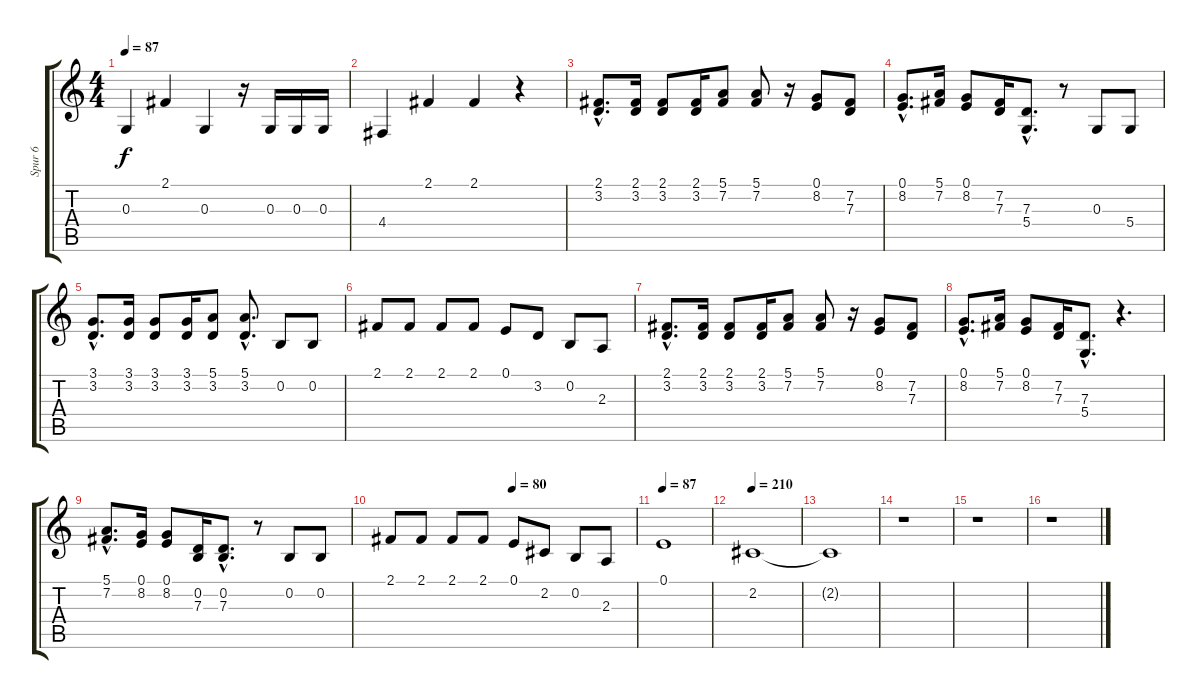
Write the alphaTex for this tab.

\track ("Spur 6" "Spur 6") {instrument oboe}
\staff {score tabs}
\tuning (E4 B3 G3 D3 A2 E2) {hide}
\ts (4 4)
\tempo 87
\clef g2
\ks c
0.3.4{dy f} 2.1.4 0.3.4 r.16 0.3.16 0.3.16 0.3.16 |
4.4.4 2.1.4 2.1.4 r.4 |
(2.1{hac} 3.2{hac}).8{d} (2.1 3.2).16 (2.1 3.2).8 (2.1 3.2).16 (5.1 7.2).8 (5.1 7.2).8 r.16 (0.1 8.2).8 (7.2 7.3).8 |
(0.1{hac} 8.2{hac}).8{d} (5.1 7.2).16 (0.1 8.2).8 (7.2 7.3).16 (7.3{hac} 5.4{hac}).8{d} r.8 0.3.8 5.4.8 |
(3.1{hac} 3.2{hac}).8{d} (3.1 3.2).16 (3.1 3.2).8 (3.1 3.2).16 (5.1 3.2).8 (5.1{hac} 3.2{hac}).8{d} 0.2.8 0.2.8 |
2.1.8 2.1.8 2.1.8 2.1.8 0.1.8 3.2.8 0.2.8 2.3.8 |
(2.1{hac} 3.2{hac}).8{d} (2.1 3.2).16 (2.1 3.2).8 (2.1 3.2).16 (5.1 7.2).8 (5.1 7.2).8 r.16 (0.1 8.2).8 (7.2 7.3).8 |
(0.1{hac} 8.2{hac}).8{d} (5.1 7.2).16 (0.1 8.2).8 (7.2 7.3).16 (7.3{hac} 5.4{hac}).8{d} r.4{d} |
(5.1{hac} 7.2{hac}).8{d} (0.1 8.2).16 (0.1 8.2).8 (0.2 7.3).16 (0.2{hac} 7.3{hac}).8{d} r.8 0.2.8 0.2.8 |
\tempo (80 0.5)
2.1.8 2.1.8 2.1.8 2.1.8 0.1.8 2.2.8 0.2.8 2.3.8 |
\tempo 87
0.1.1 |
\tempo 210
2.2.1 |
2.2{t}.1 |
r.1 |
r.1 |
r.1
